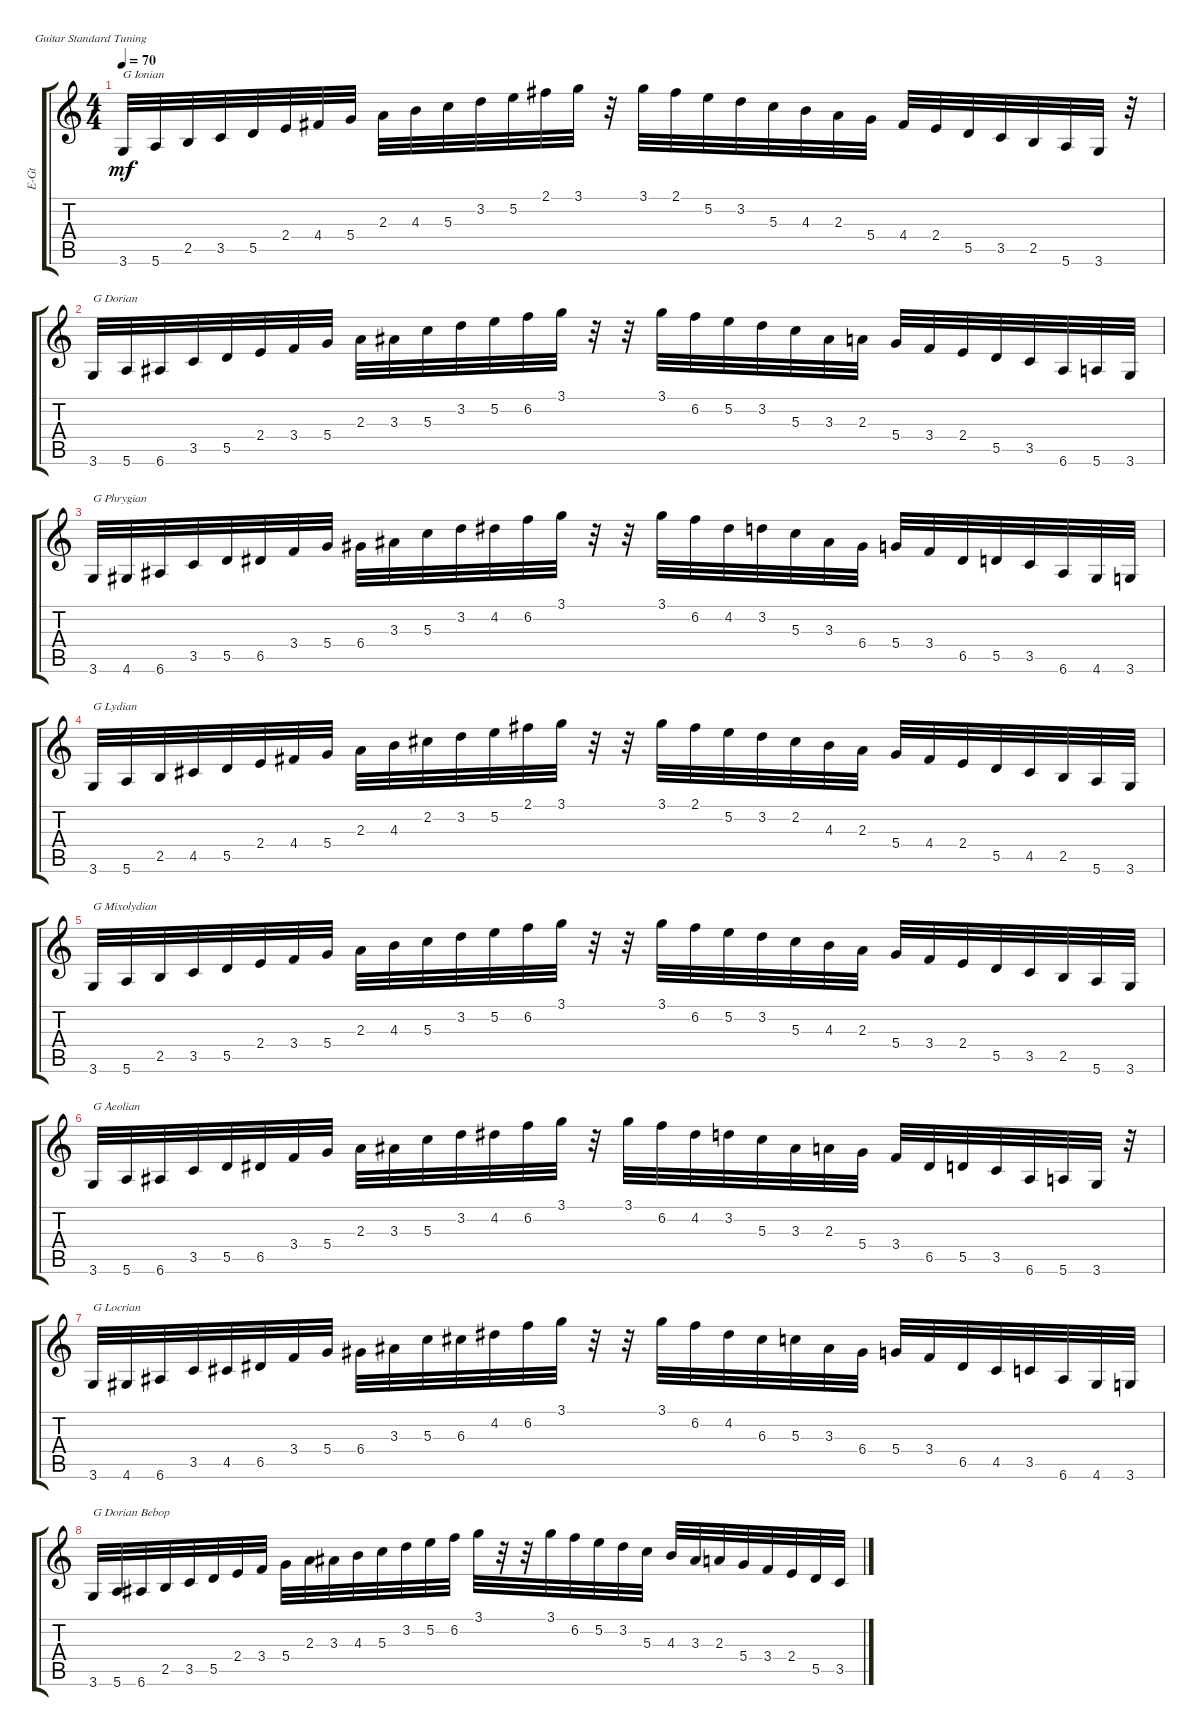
\defaultSystemsLayout 4
\bracketExtendMode groupsimilarinstruments
\otherSystemsTrackNameOrientation horizontal
\track ("Electric Guitar" "E-Gt") {instrument overdrivenguitar}
\staff {score tabs}
\tuning (E4 B3 G3 D3 A2 E2)
\ts (4 4)
\tempo 70
\clef g2
\ks c
3.6.32{txt "G Ionian" dy mf beam Up} 5.6.32{beam Up} 2.5.32{beam Up} 3.5.32{beam Up} 5.5.32{beam Up} 2.4.32{beam Up} 4.4{acc #}.32{beam Up} 5.4.32{beam Up} 2.3.32{beam Down} 4.3.32{beam Down} 5.3.32{beam Down} 3.2.32{beam Down} 5.2.32{beam Down} 2.1{acc #}.32{beam Down} 3.1.32{beam Down} r.32{beam Down} 3.1.32{beam Down} 2.1{acc #}.32{beam Down} 5.2.32{beam Down} 3.2.32{beam Down} 5.3.32{beam Down} 4.3.32{beam Down} 2.3.32{beam Down} 5.4.32{beam Down} 4.4{acc #}.32{beam Up} 2.4.32{beam Up} 5.5.32{beam Up} 3.5.32{beam Up} 2.5.32{beam Up} 5.6.32{beam Up} 3.6.32{beam Up} r.32{beam Down} |
3.6.32{txt "G Dorian" beam Up} 5.6.32{beam Up} 6.6{acc #}.32{beam Up} 3.5.32{beam Up} 5.5.32{beam Up} 2.4.32{beam Up} 3.4.32{beam Up} 5.4.32{beam Up} 2.3.32{beam Down} 3.3{acc #}.32{beam Down} 5.3.32{beam Down} 3.2.32{beam Down} 5.2.32{beam Down} 6.2.32{beam Down} 3.1.32{beam Down} r.32{beam Down} r.32{beam Down} 3.1.32{beam Down} 6.2.32{beam Down} 5.2.32{beam Down} 3.2.32{beam Down} 5.3.32{beam Down} 3.3{acc #}.32{beam Down} 2.3.32{beam Down} 5.4.32{beam Up} 3.4.32{beam Up} 2.4.32{beam Up} 5.5.32{beam Up} 3.5.32{beam Up} 6.6{acc #}.32{beam Up} 5.6.32{beam Up} 3.6.32{beam Up} |
3.6.32{txt "G Phrygian" beam Up} 4.6{acc #}.32{beam Up} 6.6{acc #}.32{beam Up} 3.5.32{beam Up} 5.5.32{beam Up} 6.5{acc #}.32{beam Up} 3.4.32{beam Up} 5.4.32{beam Up} 6.4{acc #}.32{beam Down} 3.3{acc #}.32{beam Down} 5.3.32{beam Down} 3.2.32{beam Down} 4.2{acc #}.32{beam Down} 6.2.32{beam Down} 3.1.32{beam Down} r.32{beam Down} r.32{beam Down} 3.1.32{beam Down} 6.2.32{beam Down} 4.2{acc #}.32{beam Down} 3.2.32{beam Down} 5.3.32{beam Down} 3.3{acc #}.32{beam Down} 6.4{acc #}.32{beam Down} 5.4.32{beam Up} 3.4.32{beam Up} 6.5{acc #}.32{beam Up} 5.5.32{beam Up} 3.5.32{beam Up} 6.6{acc #}.32{beam Up} 4.6{acc #}.32{beam Up} 3.6.32{beam Up} |
3.6.32{txt "G Lydian" beam Up} 5.6.32{beam Up} 2.5.32{beam Up} 4.5{acc #}.32{beam Up} 5.5.32{beam Up} 2.4.32{beam Up} 4.4{acc #}.32{beam Up} 5.4.32{beam Up} 2.3.32{beam Down} 4.3.32{beam Down} 2.2{acc #}.32{beam Down} 3.2.32{beam Down} 5.2.32{beam Down} 2.1{acc #}.32{beam Down} 3.1.32{beam Down} r.32{beam Down} r.32{beam Down} 3.1.32{beam Down} 2.1{acc #}.32{beam Down} 5.2.32{beam Down} 3.2.32{beam Down} 2.2{acc #}.32{beam Down} 4.3.32{beam Down} 2.3.32{beam Down} 5.4.32{beam Up} 4.4{acc #}.32{beam Up} 2.4.32{beam Up} 5.5.32{beam Up} 4.5{acc #}.32{beam Up} 2.5.32{beam Up} 5.6.32{beam Up} 3.6.32{beam Up} |
3.6.32{txt "G Mixolydian" beam Up} 5.6.32{beam Up} 2.5.32{beam Up} 3.5.32{beam Up} 5.5.32{beam Up} 2.4.32{beam Up} 3.4.32{beam Up} 5.4.32{beam Up} 2.3.32{beam Down} 4.3.32{beam Down} 5.3.32{beam Down} 3.2.32{beam Down} 5.2.32{beam Down} 6.2.32{beam Down} 3.1.32{beam Down} r.32{beam Down} r.32{beam Down} 3.1.32{beam Down} 6.2.32{beam Down} 5.2.32{beam Down} 3.2.32{beam Down} 5.3.32{beam Down} 4.3.32{beam Down} 2.3.32{beam Down} 5.4.32{beam Up} 3.4.32{beam Up} 2.4.32{beam Up} 5.5.32{beam Up} 3.5.32{beam Up} 2.5.32{beam Up} 5.6.32{beam Up} 3.6.32{beam Up} |
3.6.32{txt "G Aeolian" beam Up} 5.6.32{beam Up} 6.6{acc #}.32{beam Up} 3.5.32{beam Up} 5.5.32{beam Up} 6.5{acc #}.32{beam Up} 3.4.32{beam Up} 5.4.32{beam Up} 2.3.32{beam Down} 3.3{acc #}.32{beam Down} 5.3.32{beam Down} 3.2.32{beam Down} 4.2{acc #}.32{beam Down} 6.2.32{beam Down} 3.1.32{beam Down} r.32{beam Down} 3.1.32{beam Down} 6.2.32{beam Down} 4.2{acc #}.32{beam Down} 3.2.32{beam Down} 5.3.32{beam Down} 3.3{acc #}.32{beam Down} 2.3.32{beam Down} 5.4.32{beam Down} 3.4.32{beam Up} 6.5{acc #}.32{beam Up} 5.5.32{beam Up} 3.5.32{beam Up} 6.6{acc #}.32{beam Up} 5.6.32{beam Up} 3.6.32{beam Up} r.32{beam Down} |
3.6.32{txt "G Locrian" beam Up} 4.6{acc #}.32{beam Up} 6.6{acc #}.32{beam Up} 3.5.32{beam Up} 4.5{acc #}.32{beam Up} 6.5{acc #}.32{beam Up} 3.4.32{beam Up} 5.4.32{beam Up} 6.4{acc #}.32{beam Down} 3.3{acc #}.32{beam Down} 5.3.32{beam Down} 6.3{acc #}.32{beam Down} 4.2{acc #}.32{beam Down} 6.2.32{beam Down} 3.1.32{beam Down} r.32{beam Down} r.32{beam Down} 3.1.32{beam Down} 6.2.32{beam Down} 4.2{acc #}.32{beam Down} 6.3{acc #}.32{beam Down} 5.3.32{beam Down} 3.3{acc #}.32{beam Down} 6.4{acc #}.32{beam Down} 5.4.32{beam Up} 3.4.32{beam Up} 6.5{acc #}.32{beam Up} 4.5{acc #}.32{beam Up} 3.5.32{beam Up} 6.6{acc #}.32{beam Up} 4.6{acc #}.32{beam Up} 3.6.32{beam Up} |
3.6.32{txt "G Dorian Bebop" beam Up} 5.6.32{beam Up} 6.6{acc #}.32{beam Up} 2.5.32{beam Up} 3.5.32{beam Up} 5.5.32{beam Up} 2.4.32{beam Up} 3.4.32{beam Up} 5.4.32{beam Down} 2.3.32{beam Down} 3.3{acc #}.32{beam Down} 4.3.32{beam Down} 5.3.32{beam Down} 3.2.32{beam Down} 5.2.32{beam Down} 6.2.32{beam Down} 3.1.32{beam Down} r.32{beam Down} r.32{beam Down} 3.1.32{beam Down} 6.2.32{beam Down} 5.2.32{beam Down} 3.2.32{beam Down} 5.3.32{beam Down} 4.3.32{beam Up} 3.3{acc #}.32{beam Up} 2.3.32{beam Up} 5.4.32{beam Up} 3.4.32{beam Up} 2.4.32{beam Up} 5.5.32{beam Up} 3.5.32{beam Up}
